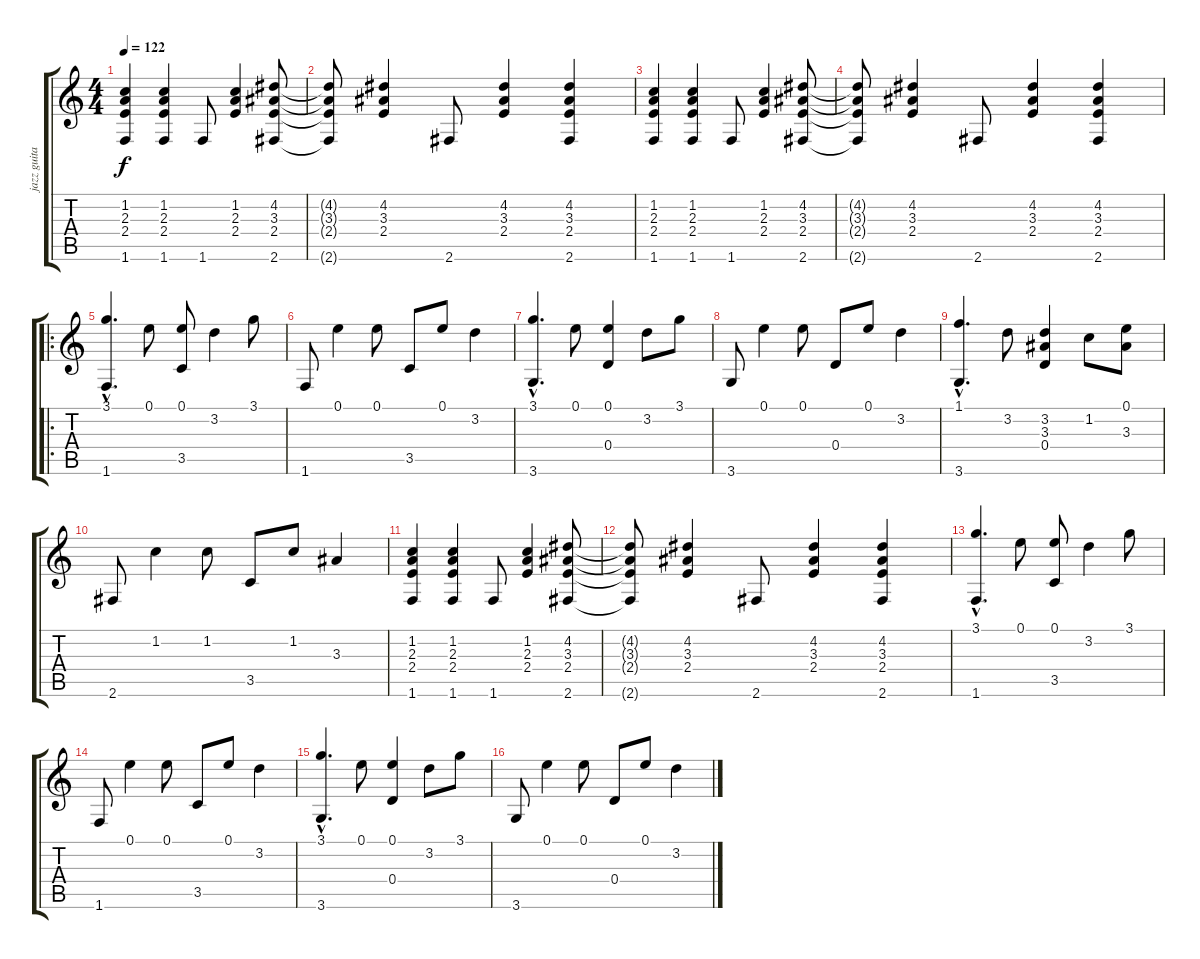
\track ("jazz guitar (carlos)" "jazz guita") {instrument electricguitarjazz}
\staff {score tabs}
\tuning (E4 B3 G3 D3 A2 E2) {hide}
\ts (4 4)
\tempo 122
\clef g2
\ks c
(1.2 2.3 2.4 1.6).4{dy f instrument electricguitarjazz} (1.2 2.3 2.4 1.6).4 1.6.8 (1.2 2.3 2.4).4 (4.2 3.3 2.4 2.6).8 |
(4.2{t} 3.3{t} 2.4{t} 2.6{t}).8 (4.2 3.3 2.4).4 2.6.8 (4.2 3.3 2.4).4 (4.2 3.3 2.4 2.6).4 |
(1.2 2.3 2.4 1.6).4 (1.2 2.3 2.4 1.6).4 1.6.8 (1.2 2.3 2.4).4 (4.2 3.3 2.4 2.6).8 |
(4.2{t} 3.3{t} 2.4{t} 2.6{t}).8 (4.2 3.3 2.4).4 2.6.8 (4.2 3.3 2.4).4 (4.2 3.3 2.4 2.6).4 |
\ro
(3.1{hac} 1.6{hac}).4{d} 0.1.8 (0.1 3.5).8 3.2.4 3.1.8 |
1.6.8 0.1.4 0.1.8 3.5.8 0.1.8 3.2.4 |
(3.1{hac} 3.6{hac}).4{d} 0.1.8 (0.1 0.4).4 3.2.8 3.1.8 |
3.6.8 0.1.4 0.1.8 0.4.8 0.1.8 3.2.4 |
(1.1{hac} 3.6{hac}).4{d} 3.2.8 (3.2 3.3 0.4).4 1.2.8 (0.1 3.3).8 |
2.6.8 1.2.4 1.2.8 3.5.8 1.2.8 3.3.4 |
(1.2 2.3 2.4 1.6).4 (1.2 2.3 2.4 1.6).4 1.6.8 (1.2 2.3 2.4).4 (4.2 3.3 2.4 2.6).8 |
(4.2{t} 3.3{t} 2.4{t} 2.6{t}).8 (4.2 3.3 2.4).4 2.6.8 (4.2 3.3 2.4).4 (4.2 3.3 2.4 2.6).4 |
(3.1{hac} 1.6{hac}).4{d} 0.1.8 (0.1 3.5).8 3.2.4 3.1.8 |
1.6.8 0.1.4 0.1.8 3.5.8 0.1.8 3.2.4 |
(3.1{hac} 3.6{hac}).4{d} 0.1.8 (0.1 0.4).4 3.2.8 3.1.8 |
3.6.8 0.1.4 0.1.8 0.4.8 0.1.8 3.2.4
